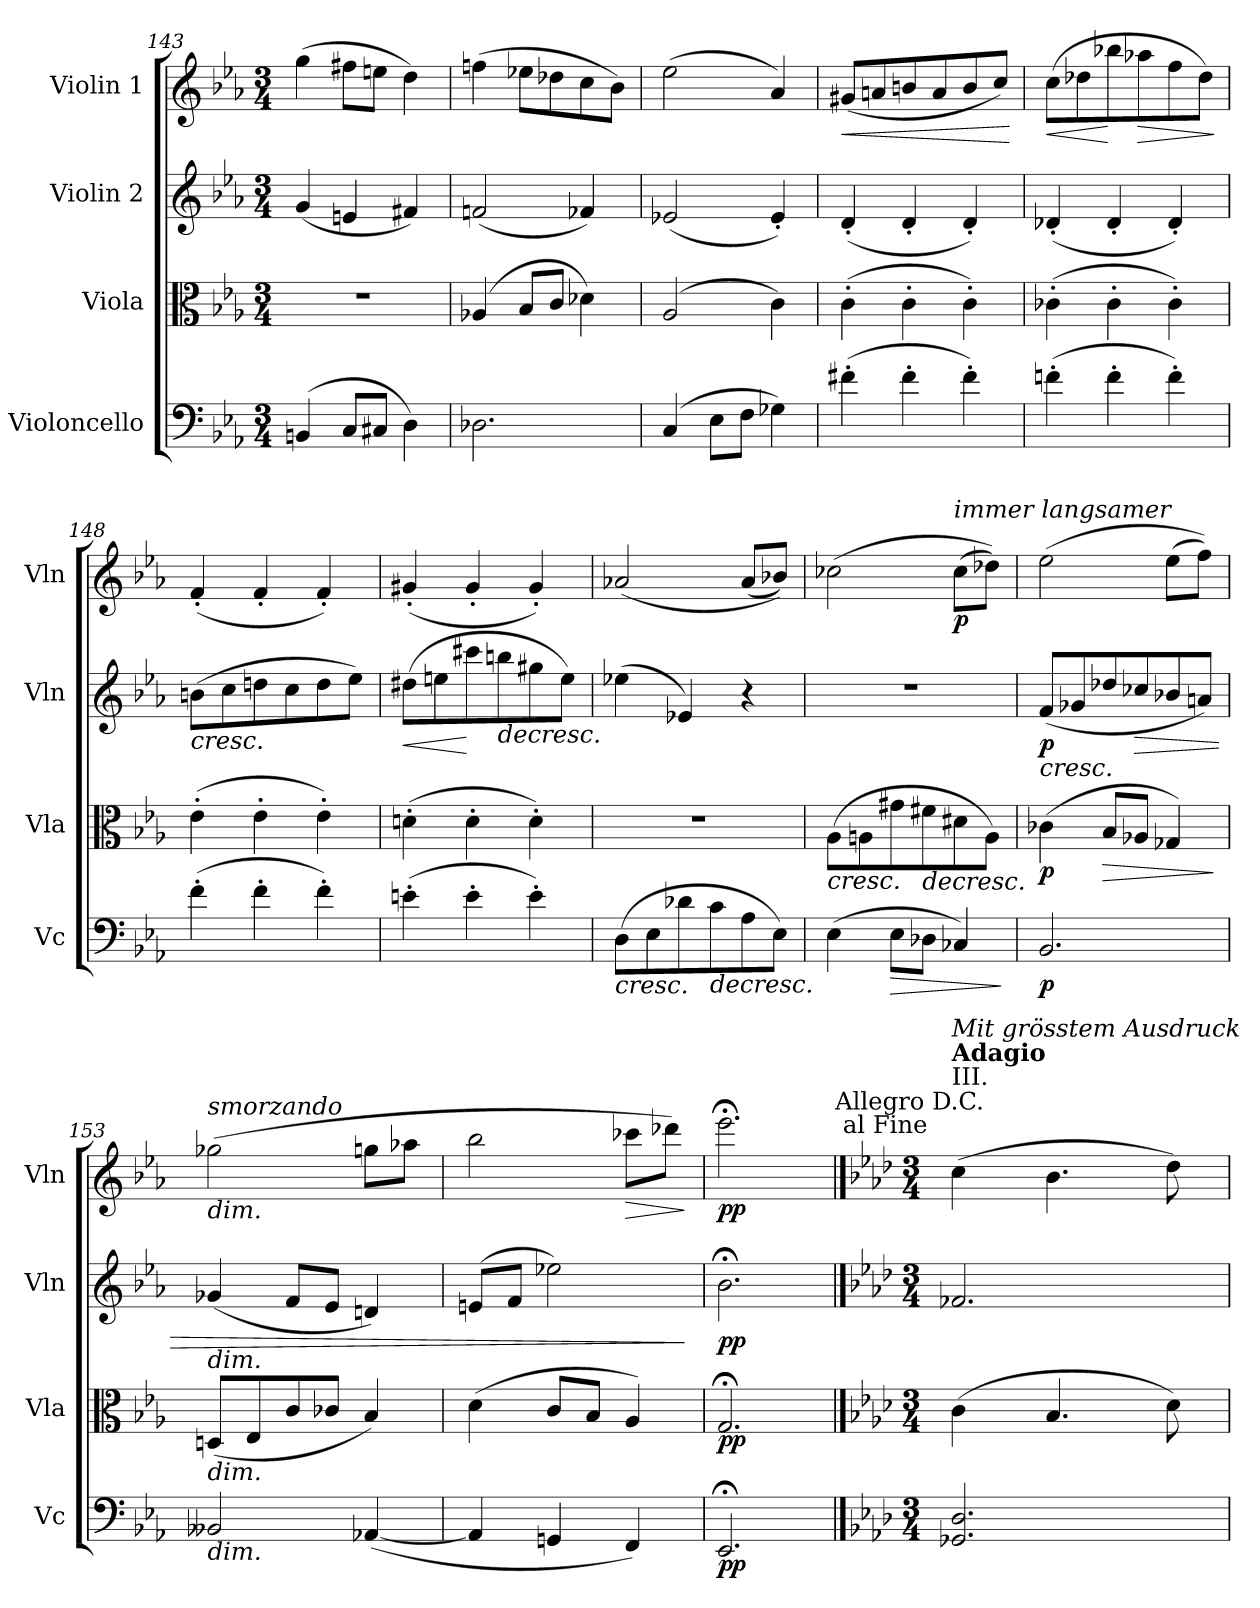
**kern	**dynam	**kern	**dynam	**kern	**dynam	**kern	**dynam
*part4	*part4	*part3	*part3	*part2	*part2	*part1	*part1
*staff4	*staff4	*staff3	*staff3	*staff2	*staff2	*staff1	*staff1
*I"Violoncello	*	*I"Viola	*	*I"Violin 2	*	*I"Violin 1	*
*I'Vc	*	*I'Vla	*	*I'Vln	*	*I'Vln	*
*clefF4	*	*clefC3	*	*clefG2	*	*clefG2	*
*k[b-e-a-]	*	*k[b-e-a-]	*	*k[b-e-a-]	*	*k[b-e-a-]	*
*M3/4	*	*M3/4	*	*M3/4	*	*M3/4	*
=143	=143	=143	=143	=143	=143	=143	=143
(4BBn/	.	2.r	.	(4g/	.	(4gg\	.
8C/L	.	.	.	4en/	.	8ff#X\L	.
8C#X/J	.	.	.	.	.	8een\J	.
4D\)	.	.	.	4f#X/)	.	4dd\)	.
=144	=144	=144	=144	=144	=144	=144	=144
2.D-X\	.	(4A-X/	.	(2fn/	.	(4ffn\	.
.	.	8B-/L	.	.	.	8ee-X\L	.
.	.	8c/J	.	.	.	8dd-X\	.
.	.	4d-X\)	.	4f-X/)	.	8cc\	.
.	.	.	.	.	.	8b-\J)	.
=145	=145	=145	=145	=145	=145	=145	=145
(4C/	.	(2A-/	.	(2e-X/	.	(2ee-\	.
8E-\L	.	.	.	.	.	.	.
8F\J	.	.	.	.	.	.	.
4G-X\)	.	4c\)	.	4e-'/)	.	4a-/)	.
=146	=146	=146	=146	=146	=146	=146	=146
!	!	!	!	!	!	!	!LO:HP:b
(4f#X'\	.	(4c'\	.	(4d'/	.	(8g#X/L	<
.	.	.	.	.	.	8an/	.
4f#'\	.	4c'\	.	4d'/	.	8bn/	.
.	.	.	.	.	.	8a/	.
4f#'\)	.	4c'\)	.	4d'/)	.	8b/	.
.	.	.	.	.	.	8cc/J)	.
.	.	.	.	.	.	.	[
=147	=147	=147	=147	=147	=147	=147	=147
!	!	!	!	!	!	!	!LO:HP:b
(4fn'\	.	(4c-X'\	.	(4d-X'/	.	(8cc\L	<
.	.	.	.	.	.	8dd-X\	.
4f'\	.	4c-'\	.	4d-'/	.	8bb-X\	[
!	!	!	!	!	!	!	!LO:HP:b
.	.	.	.	.	.	8aa-X\	>
4f'\)	.	4c-'\)	.	4d-'/)	.	8ff\	.
.	.	.	.	.	.	8dd-\J)	.
.	.	.	.	.	.	.	]
!!LO:LB:g=z
=148	=148	=148	=148	=148	=148	=148	=148
!	!	!	!	!	!LO:HP:b	!	!
(4f'\	.	(4e-'\	.	(8bn\L	<	(4f'/	.
.	.	.	.	8cc\	.	.	.
4f'\	.	4e-'\	.	8ddn\	.	4f'/	.
.	.	.	.	8cc\	.	.	.
4f'\)	.	4e-'\)	.	8dd\	.	4f'/)	.
.	.	.	.	8ee-\J)	.	.	.
=149	=149	=149	=149	=149	=149	=149	=149
!	!	!	!	!	!LO:HP:b	!	!
(4en'\	.	(4dn'\	.	(8dd#X\L	<	(4g#X'/	.
.	.	.	.	8een\	.	.	.
4e'\	.	4d'\	.	8ccc#X\	[	4g#'/	.
!	!	!	!	!	!LO:HP:b	!	!
.	.	.	.	8bbn\	>	.	.
4e'\)	.	4d'\)	.	8gg#X\	.	4g#'/)	.
.	.	.	.	8ee\J)	.	.	.
.	.	.	.	.	[	.	.
=150	=150	=150	=150	=150	=150	=150	=150
!	!LO:HP:b	!	!	!	!	!	!
(8D\L	<	2.r	.	(4ee-X\	.	(2a-X/	.
8E-\	.	.	.	.	.	.	.
8d-X\	.	.	.	4e-X/)	.	.	.
!	!LO:HP:b	!	!	!	!	!	!
8c\	>	.	.	.	.	.	.
8A-\	.	.	.	4r	.	(8a-/L	.
8E-\J)	.	.	.	.	.	8b-X/J))	.
.	[	.	.	.	.	.	.
=151	=151	=151	=151	=151	=151	=151	=151
!	!	!	!LO:HP:b	!	!	!	!
(4E-\	.	(8A-\L	<	2.r	.	(2cc-X\	.
.	.	8An\	.	.	.	.	.
!	!LO:HP:b	!	!	!	!	!	!
8E-\L	>	8g#X\	.	.	.	.	.
!	!	!	!LO:HP:b	!	!	!	!
8D-X\J	.	8f#X\	>	.	.	.	.
!	!	!	!	!	!	!LO:TX:a:i:t=immer langsamer	!
!	!	!	!	!	!	!	!LO:DY:b
4C-X/)	.	8d#X\	.	.	.	(8cc-\L	p
.	.	8A\J)	.	.	.	8dd-X\J))	.
.	]	.	[	.	.	.	.
=152	=152	=152	=152	=152	=152	=152	=152
!	!LO:DY:b	!	!LO:DY:b	!	!LO:HP:b	!	!
!	!	!	!	!	!LO:DY:n=1:b	!	!
2.BB-/	p	(4c-X\	p	(8f/L	< p	(2ee-\	.
.	.	.	.	8g-X/	.	.	.
!	!	!	!LO:HP:b	!	!	!	!
.	.	8B-/L	>	8dd-X/	]	.	.
!	!	!	!	!	!LO:HP:b	!	!
.	.	8A-X/J	.	8cc-X/	>	.	.
.	.	4G-X/)	.	8b-X/	.	(8ee-\L	.
.	.	.	.	8an/J)	.	8ff\J))	.
.	.	.	]	.	[	.	.
=153	=153	=153	=153	=153	=153	=153	=153
!	!	!	!	!	!	!LO:TX:a:i:t=smorzando	!
!	!	!	!	!	!	!LO:TX:b:i:t=dim.	!
!	!	!	!	!LO:TX:b:i:t=dim.	!	!	!
!	!	!LO:TX:b:i:t=dim.	!	!	!	!	!
!LO:TX:b:i:t=dim.	!	!	!	!	!	!	!
2BB--X/	.	(8Dn/L	.	(4g-X/	.	(2gg-X\	.
.	.	8E-/	.	.	.	.	.
.	.	8c/	.	8f/L	.	.	.
.	.	8c-X/J	.	8e-/J	.	.	.
([4AA-X/	.	4B-/)	.	4dn/)	.	8ggn\L	.
.	.	.	.	.	.	8aa-X\J	.
!!LO:LB:g=z
=154	=154	=154	=154	=154	=154	=154	=154
4AA-/]	.	(4d\	.	(8en/L	.	2bb-\	.
.	.	.	.	8f/J	.	.	.
4GGn/	.	8c/L	.	2ee-X\)	.	.	.
.	.	8B-/J	.	.	.	.	.
!	!	!	!	!	!	!	!LO:HP:b
4FF/)	.	4A-/)	.	.	.	8ccc-X\L	>
.	.	.	.	.	.	8ddd-X\J)	.
.	]	.	]	.	]	.	]
=155	=155	=155	=155	=155	=155	=155	=155
!	!LO:DY:b	!	!LO:DY:b	!	!LO:DY:b	!	!LO:DY:b
2.EE-;</	pp	2.G;</	pp	2.b-;<\	pp	2.eee-;<\	pp
!	!	!	!	!	!	!LO:TX:a:t=Allegro D.C.\n al Fine	!
!!LO:PB:g=z
==1	==1	==1	==1	==1	==1	==1	==1
*k[b-e-a-d-]	*	*k[b-e-a-d-]	*	*k[b-e-a-d-]	*	*k[b-e-a-d-]	*
*M3/4	*	*M3/4	*	*M3/4	*	*M3/4	*
!	!	!	!	!	!	!LO:TX:a:t=III.	!
!	!	!	!	!	!	!LO:TX:a:B:t=Adagio	!
!	!	!	!	!	!	!LO:TX:a:i:t=Mit grösstem Ausdruck	!
!	!LO:DY:b	!	!	!	!	!	!
!	!LO:DY:n=1:b	!	!LO:DY:b	!	!	!	!
!	!	!	!LO:DY:n=1:b	!	!LO:DY:b	!	!
!	!	!	!	!	!LO:DY:n=1:b	!	!LO:DY:b
!	!	!	!	!	!	!	!LO:DY:n=1:b
2.GG-X/ 2.D-/	p other-dynamics	(4c\	p other-dynamics	2.f-X/	p other-dynamics	(4cc\	p other-dynamics
.	.	4.B-/	.	.	.	4.b-\	.
.	.	8d-\)	.	.	.	8dd-\)	.
=	=	=	=	=	=	=	=
*-	*-	*-	*-	*-	*-	*-	*-
